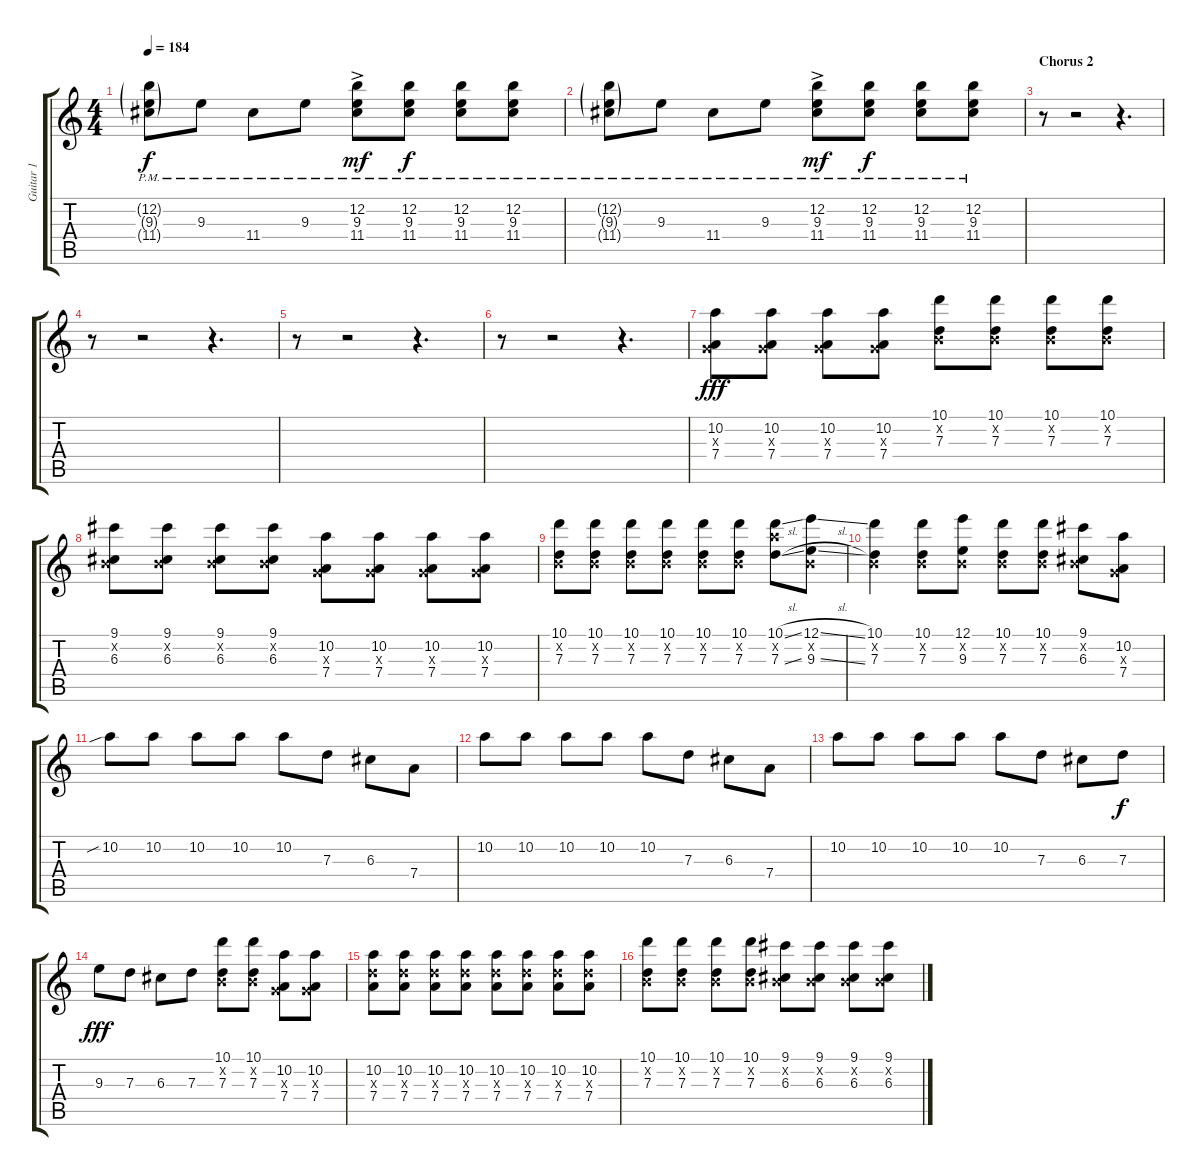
\track ("Guitar 1" "Guitar 1") {instrument overdrivenguitar}
\staff {score tabs}
\tuning (E4 B3 G3 D3 A2 D2) {hide}
\ts (4 4)
\tempo 184
\clef g2
\ks c
(12.2{g} 9.3{g} 11.4{g pm}).8{dy f} 9.3{pm}.8 11.4{pm}.8 9.3{pm}.8 (12.2{ac pm} 9.3{ac} 11.4{ac}).8{dy mf} (12.2 9.3{pm} 11.4).8{dy f} (12.2{pm} 9.3 11.4{pm}).8 (12.2 9.3{pm} 11.4).8 |
(12.2{g} 9.3{g} 11.4{g pm}).8 9.3{pm}.8 11.4{pm}.8 9.3{pm}.8 (12.2{ac pm} 9.3{ac} 11.4{ac}).8{dy mf} (12.2 9.3{pm} 11.4).8{dy f} (12.2{pm} 9.3 11.4{pm}).8 (12.2 9.3{pm} 11.4).8 |
\section ("" "Chorus 2")
r.8 r.2 r.4{d} |
r.8 r.2 r.4{d} |
r.8 r.2 r.4{d} |
r.8 r.2 r.4{d} |
(10.2 0.3{x} 7.4).8{dy fff} (10.2 0.3{x} 7.4).8 (10.2 0.3{x} 7.4).8 (10.2 0.3{x} 7.4).8 (10.1 0.2{x} 7.3).8 (10.1 0.2{x} 7.3).8 (10.1 0.2{x} 7.3).8 (10.1 0.2{x} 7.3).8 |
(9.1 0.2{x} 6.3).8 (9.1 0.2{x} 6.3).8 (9.1 0.2{x} 6.3).8 (9.1 0.2{x} 6.3).8 (10.2 0.3{x} 7.4).8 (10.2 0.3{x} 7.4).8 (10.2 0.3{x} 7.4).8 (10.2 0.3{x} 7.4).8 |
(10.1 0.2{x} 7.3).8 (10.1 0.2{x} 7.3).8 (10.1 0.2{x} 7.3).8 (10.1 0.2{x} 7.3).8 (10.1 0.2{x} 7.3).8 (10.1 0.2{x} 7.3).8 (10.1{sl} 10.2{x} 7.3{sl}).8 (12.1{sl} 0.2{x} 9.3{sl}).8 |
(10.1 0.2{x} 7.3).4 (10.1 0.2{x} 7.3).8 (12.1 0.2{x} 9.3).8 (10.1 0.2{x} 7.3).8 (10.1 0.2{x} 7.3).8 (9.1 0.2{x} 6.3).8 (10.2 0.3{x} 7.4).8 |
10.2{sib}.8 10.2.8 10.2.8 10.2.8 10.2.8 7.3.8 6.3.8 7.4.8 |
10.2.8 10.2.8 10.2.8 10.2.8 10.2.8 7.3.8 6.3.8 7.4.8 |
10.2.8 10.2.8 10.2.8 10.2.8 10.2.8 7.3.8 6.3.8 7.3.8{dy f} |
9.3.8{dy fff} 7.3.8 6.3.8 7.3.8 (10.1 0.2{x} 7.3).8 (10.1 0.2{x} 7.3).8 (10.2 0.3{x} 7.4).8 (10.2 0.3{x} 7.4).8 |
(10.2 7.3{x} 7.4).8 (10.2 7.3{x} 7.4).8 (10.2 7.3{x} 7.4).8 (10.2 7.3{x} 7.4).8 (10.2 7.3{x} 7.4).8 (10.2 7.3{x} 7.4).8 (10.2 7.3{x} 7.4).8 (10.2 7.3{x} 7.4).8 |
(10.1 0.2{x} 7.3).8 (10.1 0.2{x} 7.3).8 (10.1 0.2{x} 7.3).8 (10.1 0.2{x} 7.3).8 (9.1 0.2{x} 6.3).8 (9.1 0.2{x} 6.3).8 (9.1 0.2{x} 6.3).8 (9.1 0.2{x} 6.3).8
